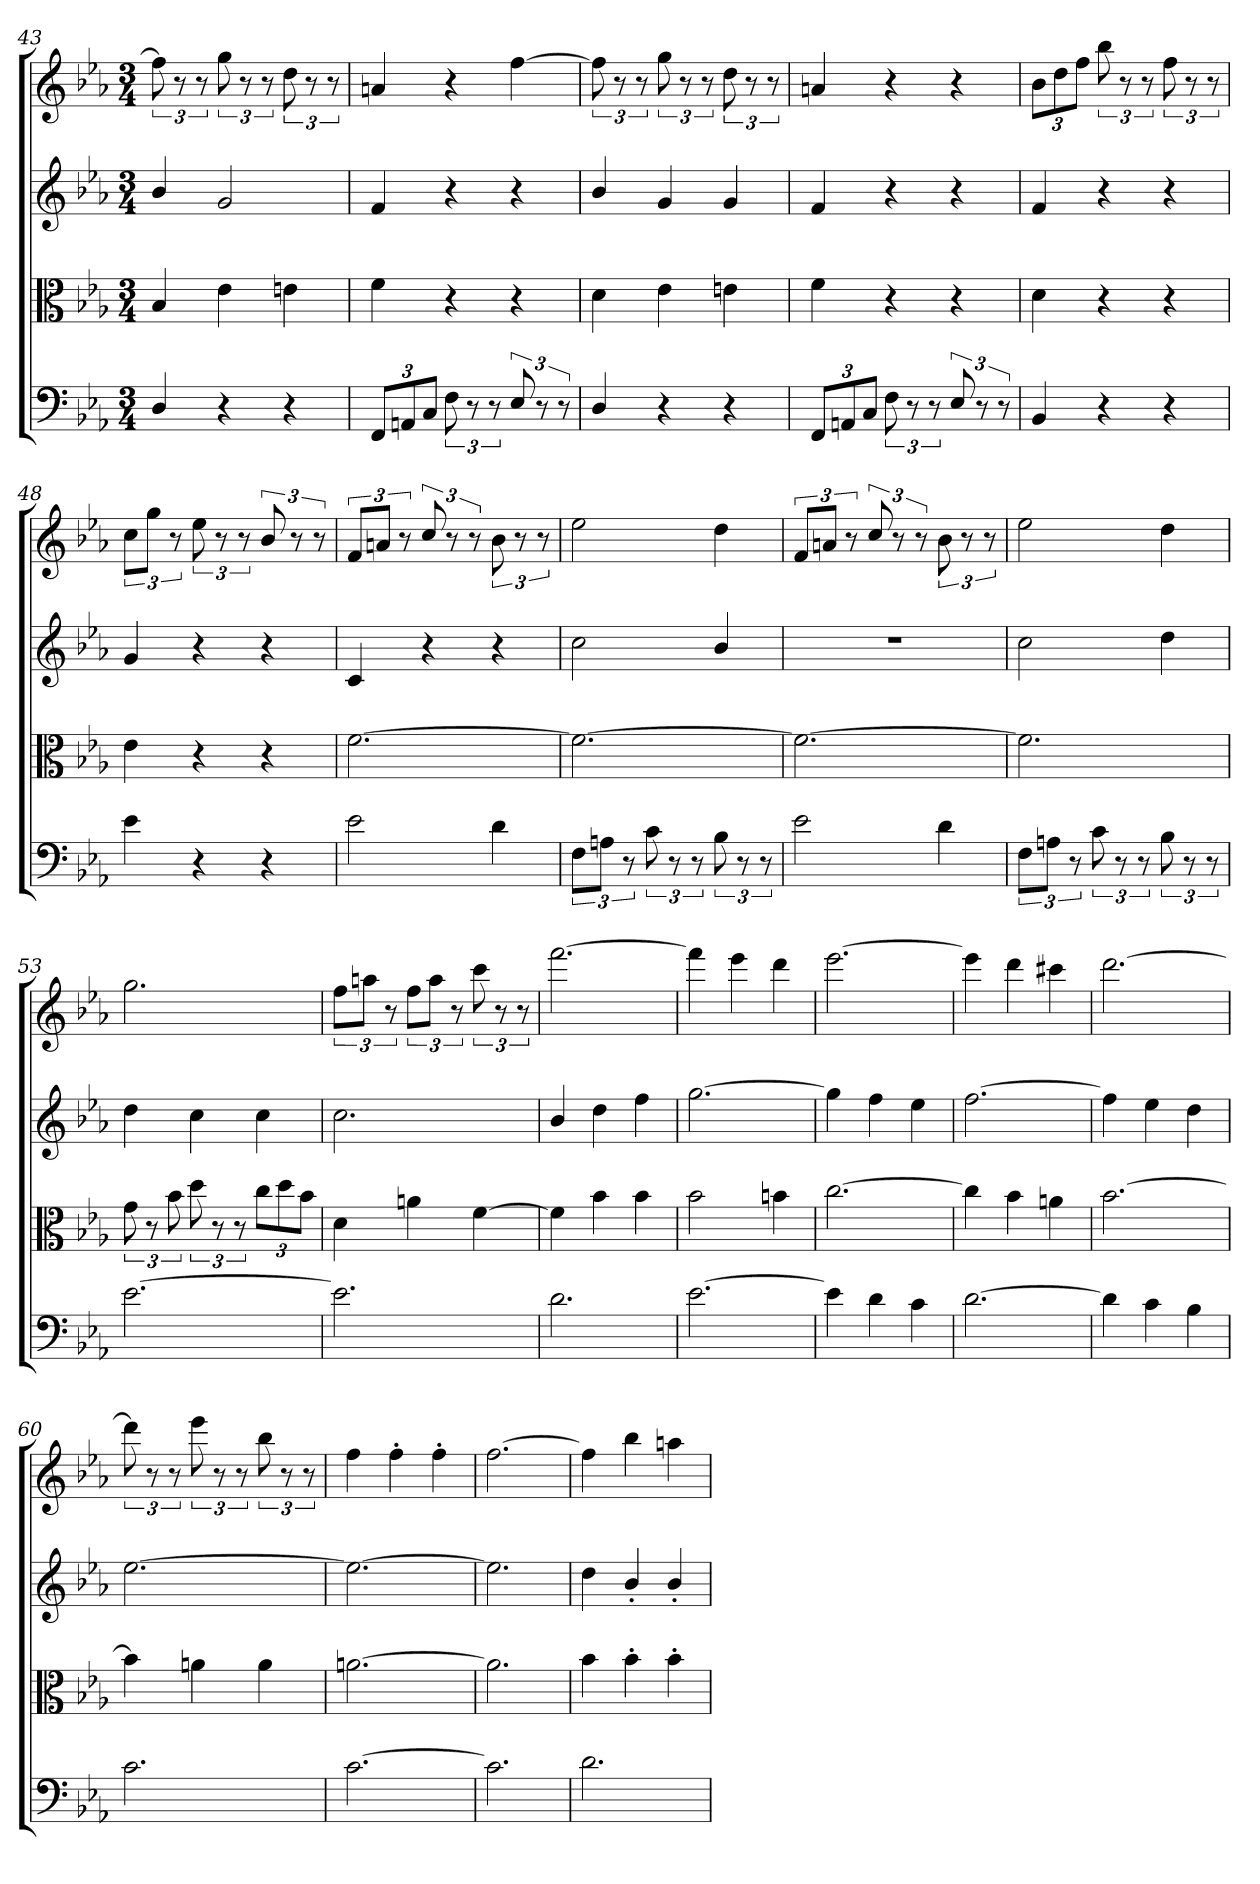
**kern	**kern	**kern	**kern
*part4	*part3	*part2	*part1
*staff4	*staff3	*staff2	*staff1
*clefF4	*clefC3	*clefG2	*clefG2
*k[b-e-a-]	*k[b-e-a-]	*k[b-e-a-]	*k[b-e-a-]
*E-:	*E-:	*E-:	*E-:
*M3/4	*M3/4	*M3/4	*M3/4
=43	=43	=43	=43
4D/	4B-/	4b-/	12ff\]
.	.	.	12r
.	.	.	12r
4r	4e-\	2g/	12gg\
.	.	.	12r
.	.	.	12r
4r	4en\	.	12dd\
.	.	.	12r
.	.	.	12r
=44	=44	=44	=44
12FF/L	4f\	4f/	4an/
12AAn/	.	.	.
12C/J	.	.	.
12F\	4r	4r	4r
12r	.	.	.
12r	.	.	.
12E-/	4r	4r	[4ff\
12r	.	.	.
12r	.	.	.
=45	=45	=45	=45
4D/	4d\	4b-/	12ff\]
.	.	.	12r
.	.	.	12r
4r	4e-\	4g/	12gg\
.	.	.	12r
.	.	.	12r
4r	4en\	4g/	12dd\
.	.	.	12r
.	.	.	12r
=46	=46	=46	=46
12FF/L	4f\	4f/	4an/
12AAn/	.	.	.
12C/J	.	.	.
12F\	4r	4r	4r
12r	.	.	.
12r	.	.	.
12E-/	4r	4r	4r
12r	.	.	.
12r	.	.	.
=47	=47	=47	=47
4BB-/	4d\	4f/	12b-\L
.	.	.	12dd\
.	.	.	12ff\J
4r	4r	4r	12bb-\
.	.	.	12r
.	.	.	12r
4r	4r	4r	12ff\
.	.	.	12r
.	.	.	12r
=48	=48	=48	=48
4e-\	4e-\	4g/	12cc\L
.	.	.	12gg\J
.	.	.	12r
4r	4r	4r	12ee-\
.	.	.	12r
.	.	.	12r
4r	4r	4r	12b-/
.	.	.	12r
.	.	.	12r
=49	=49	=49	=49
2e-\	[2.f\	4c/	12f/L
.	.	.	12an/J
.	.	.	12r
.	.	4r	12cc/
.	.	.	12r
.	.	.	12r
4d\	.	4r	12b-\
.	.	.	12r
.	.	.	12r
=50	=50	=50	=50
12F\L	2.f\_	2cc\	2ee-\
12An\J	.	.	.
12r	.	.	.
12c\	.	.	.
12r	.	.	.
12r	.	.	.
12B-\	.	4b-/	4dd\
12r	.	.	.
12r	.	.	.
=51	=51	=51	=51
2e-\	2.f\_	2.r	12f/L
.	.	.	12an/J
.	.	.	12r
.	.	.	12cc/
.	.	.	12r
.	.	.	12r
4d\	.	.	12b-\
.	.	.	12r
.	.	.	12r
=52	=52	=52	=52
12F\L	2.f\]	2cc\	2ee-\
12An\J	.	.	.
12r	.	.	.
12c\	.	.	.
12r	.	.	.
12r	.	.	.
12B-\	.	4dd\	4dd\
12r	.	.	.
12r	.	.	.
=53	=53	=53	=53
[2.e-\	12g\	4dd\	2.gg\
.	12r	.	.
.	12b-\	.	.
.	12dd\	4cc\	.
.	12r	.	.
.	12r	.	.
.	12cc\L	4cc\	.
.	12dd\	.	.
.	12b-\J	.	.
=54	=54	=54	=54
2.e-\]	4d\	2.cc\	12ff\L
.	.	.	12aan\J
.	.	.	12r
.	4an\	.	12ff\L
.	.	.	12aa\J
.	.	.	12r
.	[4f\	.	12ccc\
.	.	.	12r
.	.	.	12r
=55	=55	=55	=55
2.d\	4f\]	4b-/	[2.fff\
.	4b-\	4dd\	.
.	4b-\	4ff\	.
=56	=56	=56	=56
[2.e-\	2b-\	[2.gg\	4fff\]
.	.	.	4eee-\
.	4bn\	.	4ddd\
=57	=57	=57	=57
4e-\]	[2.cc\	4gg\]	[2.eee-\
4d\	.	4ff\	.
4c\	.	4ee-\	.
=58	=58	=58	=58
[2.d\	4cc\]	[2.ff\	4eee-\]
.	4b-\	.	4ddd\
.	4an\	.	4ccc#X\
=59	=59	=59	=59
4d\]	[2.b-\	4ff\]	[2.ddd\
4c\	.	4ee-\	.
4B-\	.	4dd\	.
=60	=60	=60	=60
2.c\	4b-\]	[2.ee-\	12ddd\]
.	.	.	12r
.	.	.	12r
.	4an\	.	12eee-\
.	.	.	12r
.	.	.	12r
.	4a\	.	12bb-\
.	.	.	12r
.	.	.	12r
=61	=61	=61	=61
[2.c\	[2.an\	2.ee-\_	4ff\
.	.	.	4ff'\
.	.	.	4ff'\
=62	=62	=62	=62
2.c\]	2.a\]	2.ee-\]	[2.ff\
=63	=63	=63	=63
2.d\	4b-\	4dd\	4ff\]
.	4b-'\	4b-'/	4bb-\
.	4b-'\	4b-'/	4aan\
=	=	=	=
*-	*-	*-	*-
